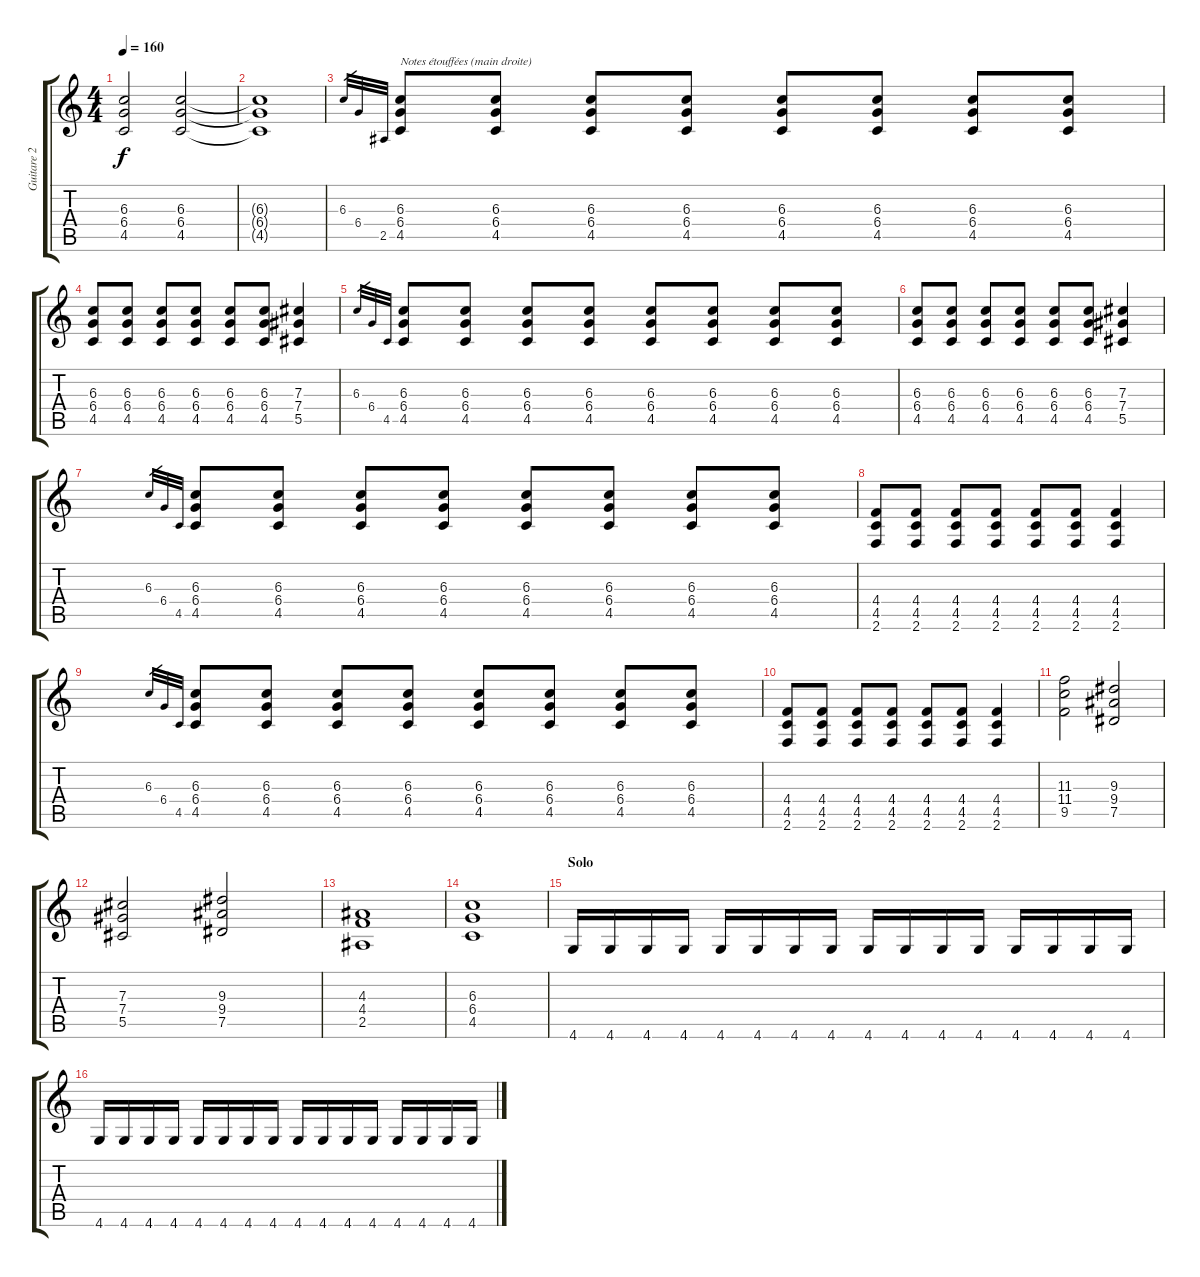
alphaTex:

\track ("Guitare 2" "Guitare 2") {instrument distortionguitar}
\staff {score tabs}
\tuning (Eb4 Bb3 Gb3 Db3 Ab2 Eb2) {hide}
\ts (4 4)
\tempo 160
\clef g2
\ks c
(6.3{t} 6.4{t} 4.5{t}).2{dy f} (6.3 6.4 4.5).2 |
(6.3{t} 6.4{t} 4.5{t}).1 |
6.3.32{gr} 6.4.32{gr} 2.5.32{gr} (6.3 6.4 4.5).8{txt "Notes étouffées (main droite)"} (6.3 6.4 4.5).8 (6.3 6.4 4.5).8 (6.3 6.4 4.5).8 (6.3 6.4 4.5).8 (6.3 6.4 4.5).8 (6.3 6.4 4.5).8 (6.3 6.4 4.5).8 |
(6.3 6.4 4.5).8 (6.3 6.4 4.5).8 (6.3 6.4 4.5).8 (6.3 6.4 4.5).8 (6.3 6.4 4.5).8 (6.3 6.4 4.5).8 (7.3 7.4 5.5).4 |
6.3.32{gr} 6.4.32{gr} 4.5.32{gr} (6.3 6.4 4.5).8 (6.3 6.4 4.5).8 (6.3 6.4 4.5).8 (6.3 6.4 4.5).8 (6.3 6.4 4.5).8 (6.3 6.4 4.5).8 (6.3 6.4 4.5).8 (6.3 6.4 4.5).8 |
(6.3 6.4 4.5).8 (6.3 6.4 4.5).8 (6.3 6.4 4.5).8 (6.3 6.4 4.5).8 (6.3 6.4 4.5).8 (6.3 6.4 4.5).8 (7.3 7.4 5.5).4 |
6.3.32{gr} 6.4.32{gr} 4.5.32{gr} (6.3 6.4 4.5).8 (6.3 6.4 4.5).8 (6.3 6.4 4.5).8 (6.3 6.4 4.5).8 (6.3 6.4 4.5).8 (6.3 6.4 4.5).8 (6.3 6.4 4.5).8 (6.3 6.4 4.5).8 |
(4.4 4.5 2.6).8 (4.4 4.5 2.6).8 (4.4 4.5 2.6).8 (4.4 4.5 2.6).8 (4.4 4.5 2.6).8 (4.4 4.5 2.6).8 (4.4 4.5 2.6).4 |
6.3.32{gr} 6.4.32{gr} 4.5.32{gr} (6.3 6.4 4.5).8 (6.3 6.4 4.5).8 (6.3 6.4 4.5).8 (6.3 6.4 4.5).8 (6.3 6.4 4.5).8 (6.3 6.4 4.5).8 (6.3 6.4 4.5).8 (6.3 6.4 4.5).8 |
(4.4 4.5 2.6).8 (4.4 4.5 2.6).8 (4.4 4.5 2.6).8 (4.4 4.5 2.6).8 (4.4 4.5 2.6).8 (4.4 4.5 2.6).8 (4.4 4.5 2.6).4 |
(11.3 11.4 9.5).2 (9.3 9.4 7.5).2 |
(7.3 7.4 5.5).2 (9.3 9.4 7.5).2 |
(4.3 4.4 2.5).1 |
(6.3 6.4 4.5).1 |
\section ("" "Solo")
4.6.16 4.6.16 4.6.16 4.6.16 4.6.16 4.6.16 4.6.16 4.6.16 4.6.16 4.6.16 4.6.16 4.6.16 4.6.16 4.6.16 4.6.16 4.6.16 |
4.6.16 4.6.16 4.6.16 4.6.16 4.6.16 4.6.16 4.6.16 4.6.16 4.6.16 4.6.16 4.6.16 4.6.16 4.6.16 4.6.16 4.6.16 4.6.16
